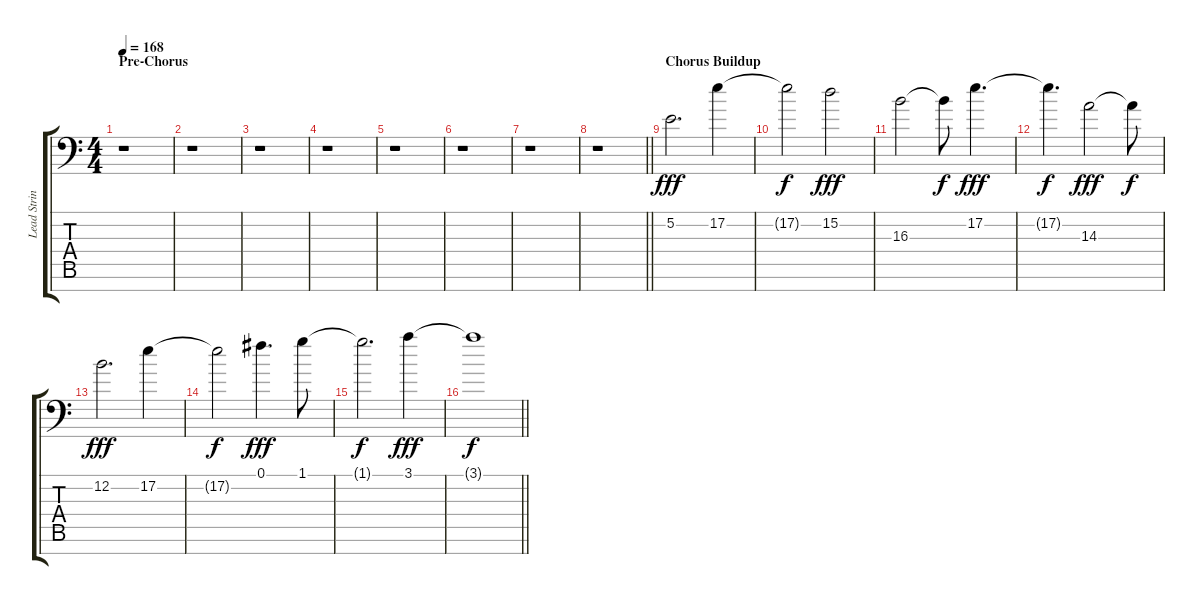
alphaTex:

\track ("Lead String" "Lead Strin") {instrument synthstrings1}
\staff {score tabs}
\tuning (Gb5 B3 G3 D3 A2 E2 C-1) {hide}
\ts (4 4)
\section ("" "Pre-Chorus")
\tempo 168
\clef f4
\ks c
r.1{dy fff} |
r.1 |
r.1 |
r.1 |
r.1 |
r.1 |
r.1 |
\barLineRight lightlight
r.1 |
\section ("" "Chorus Buildup")
5.2.2{d} 17.2.4 |
17.2{t}.2{dy f} 15.2.2{dy fff} |
16.3.2 16.3{t}.8{dy f} 17.2.4{d dy fff} |
17.2{t}.4{d dy f} 14.3.2{dy fff} 14.3{t}.8{dy f} |
12.2.2{d dy fff} 17.2.4 |
17.2{t}.2{dy f} 0.1.4{d dy fff} 1.1.8 |
1.1{t}.2{d dy f} 3.1.4{dy fff} |
\barLineRight lightlight
3.1{t}.1{dy f}
